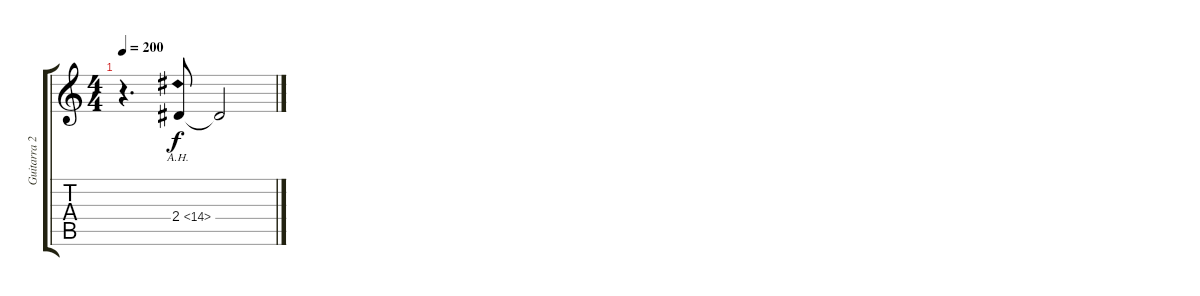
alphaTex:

\track ("Guitarra 2" "Guitarra 2") {instrument overdrivenguitar}
\staff {score tabs}
\tuning (Eb4 Bb3 Gb3 Db3 Ab2 Eb2) {hide}
\ts (4 4)
\tempo 200
\clef g2
\ks c
r.4{d dy fff} 2.4{ah 12}.8{dy f} 2.4{t}.2
